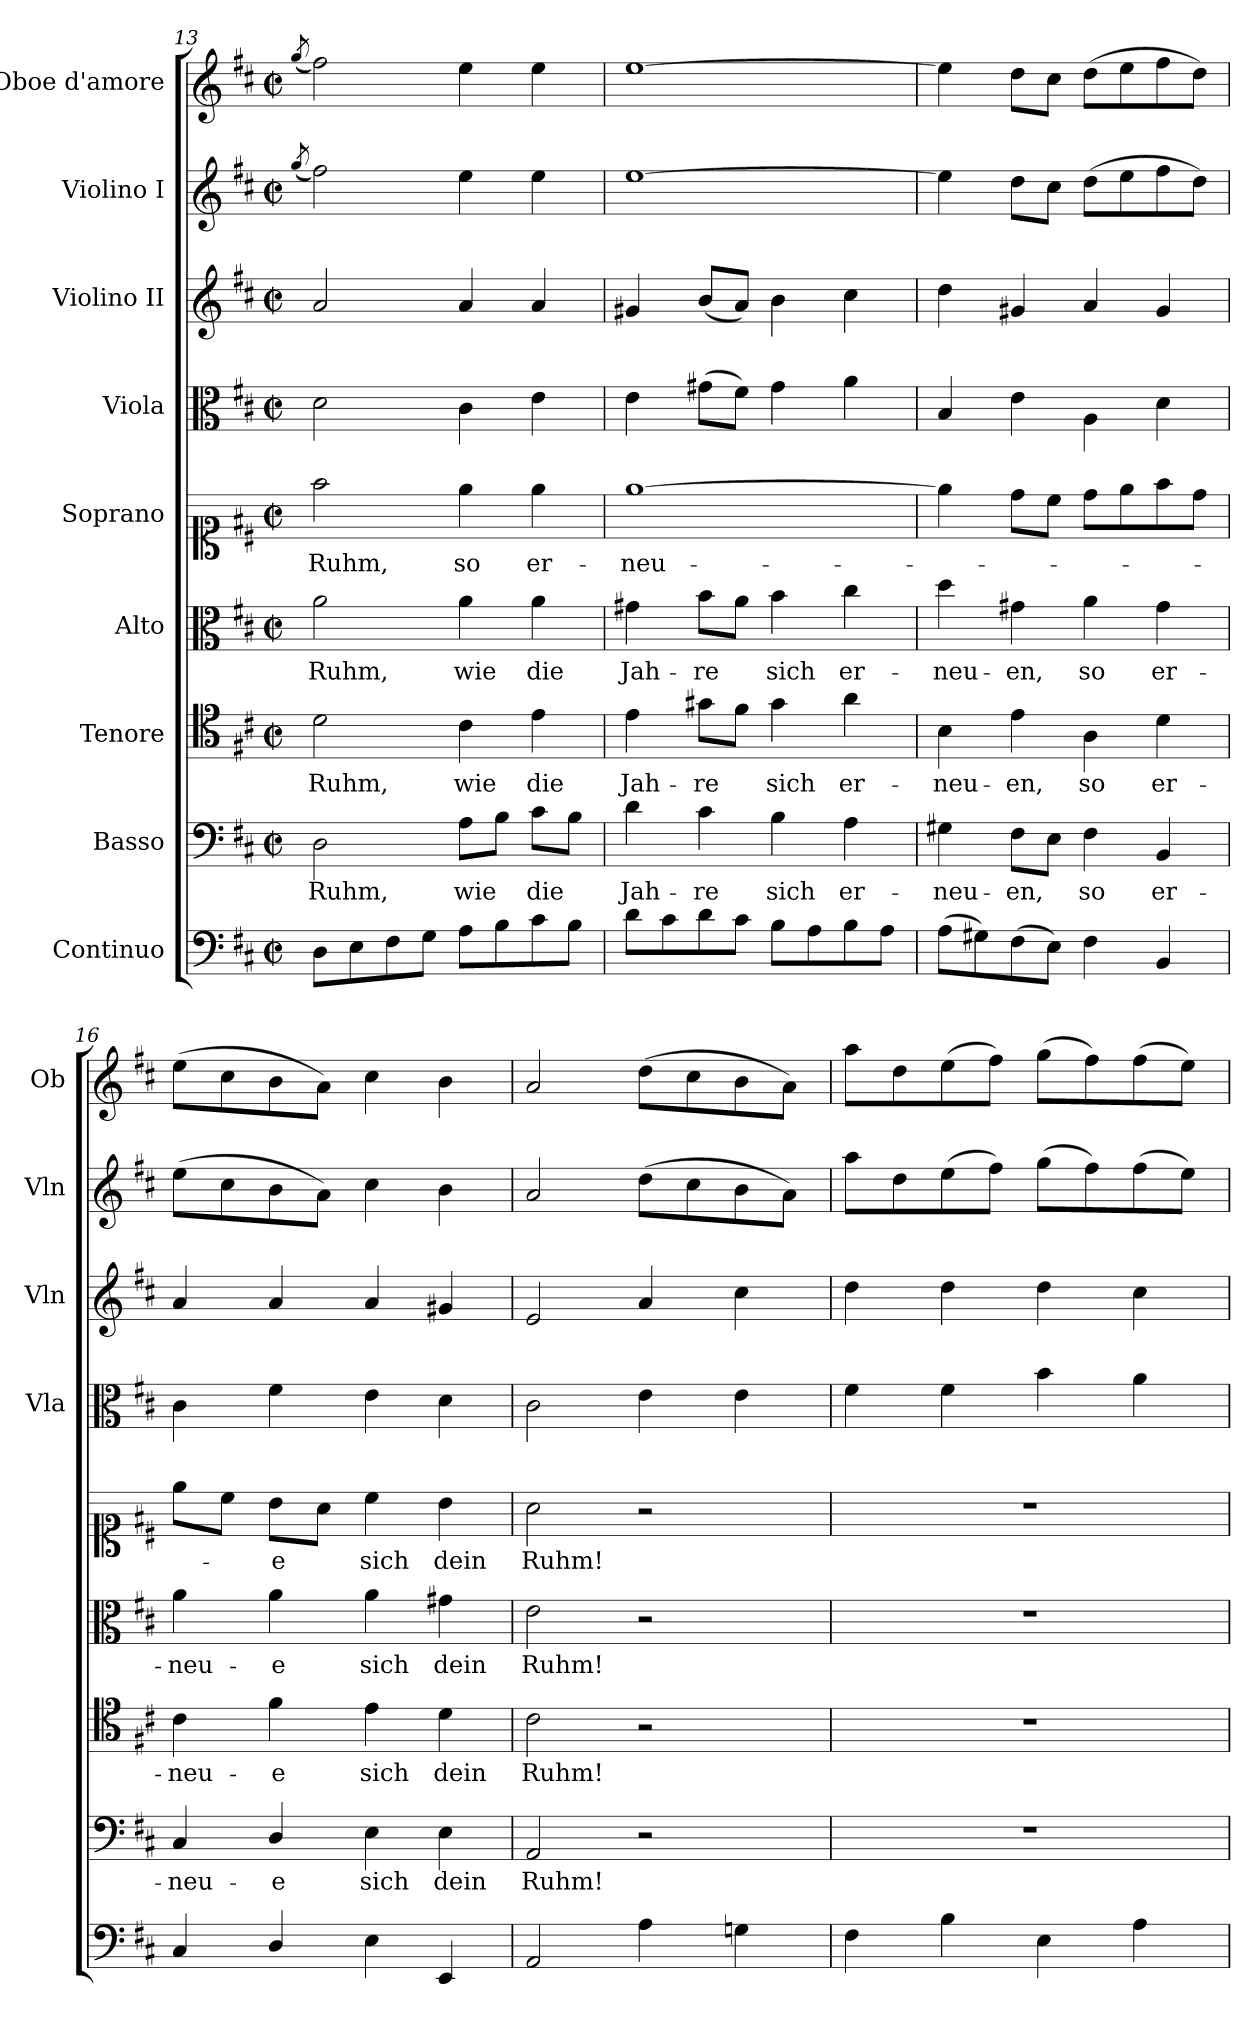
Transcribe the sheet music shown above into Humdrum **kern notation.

**kern	**kern	**text	**kern	**text	**kern	**text	**kern	**text	**kern	**kern	**kern	**kern
*part9	*part8	*part8	*part7	*part7	*part6	*part6	*part5	*part5	*part4	*part3	*part2	*part1
*staff9	*staff8	*staff8	*staff7	*staff7	*staff6	*staff6	*staff5	*staff5	*staff4	*staff3	*staff2	*staff1
*I"Continuo	*I"Basso	*	*I"Tenore	*	*I"Alto	*	*I"Soprano	*	*I"Viola	*I"Violino II	*I"Violino I	*I"Oboe d'amore
*	*	*	*	*	*	*	*	*	*I'Vla	*I'Vln	*I'Vln	*I'Ob
*clefF4	*clefF4	*	*clefC4	*	*clefC3	*	*clefC1	*	*clefC3	*clefG2	*clefG2	*clefG2
*k[f#c#]	*k[f#c#]	*	*k[f#c#]	*	*k[f#c#]	*	*k[f#c#]	*	*k[f#c#]	*k[f#c#]	*k[f#c#]	*k[f#c#]
*M2/2	*M2/2	*	*M2/2	*	*M2/2	*	*M2/2	*	*M2/2	*M2/2	*M2/2	*M2/2
*met(c|)	*met(c|)	*	*met(c|)	*	*met(c|)	*	*met(c|)	*	*met(c|)	*met(c|)	*met(c|)	*met(c|)
=13	=13	=13	=13	=13	=13	=13	=13	=13	=13	=13	=13	=13
.	.	.	.	.	.	.	.	.	.	.	(<8qgg/	(<8qgg/
!	!	!LO:LY:b	!	!LO:LY:b	!	!LO:LY:b	!	!LO:LY:b	!	!	!	!
8D\L	2D\	Ruhm,	2d\	Ruhm,	2a\	Ruhm,	2ff#\	Ruhm,	2d\	2a/	2ff#\)	2ff#\)
8E\	.	.	.	.	.	.	.	.	.	.	.	.
8F#\	.	.	.	.	.	.	.	.	.	.	.	.
8G\J	.	.	.	.	.	.	.	.	.	.	.	.
!	!	!LO:LY:b	!	!LO:LY:b	!	!LO:LY:b	!	!LO:LY:b	!	!	!	!
8A\L	8A\L	wie	4c#\	wie	4a\	wie	4ee\	so	4c#\	4a/	4ee\	4ee\
8B\	8B\J	.	.	.	.	.	.	.	.	.	.	.
!	!	!LO:LY:b	!	!LO:LY:b	!	!LO:LY:b	!	!LO:LY:b	!	!	!	!
8c#\	8c#\L	die	4e\	die	4a\	die	4ee\	er-	4e\	4a/	4ee\	4ee\
8B\J	8B\J	.	.	.	.	.	.	.	.	.	.	.
=14	=14	=14	=14	=14	=14	=14	=14	=14	=14	=14	=14	=14
!	!	!LO:LY:b	!	!LO:LY:b	!	!LO:LY:b	!	!LO:LY:b	!	!	!	!
8d\L	4d\	Jah-	4e\	Jah-	4g#X\	Jah-	[1ee	-neu-	4e\	4g#X/	[1ee	[1ee
8c#\	.	.	.	.	.	.	.	.	.	.	.	.
!	!	!LO:LY:b	!	!LO:LY:b	!	!LO:LY:b	!	!	!	!	!	!
8d\	4c#\	-re	8g#X\L	-re	8b\L	-re	.	.	(>8g#X\L	(<8b/L	.	.
8c#\J	.	.	8f#\J	.	8a\J	.	.	.	8f#\J)	8a/J)	.	.
!	!	!LO:LY:b	!	!LO:LY:b	!	!LO:LY:b	!	!	!	!	!	!
8B\L	4B\	sich	4g#\	sich	4b\	sich	.	.	4g#\	4b\	.	.
8A\	.	.	.	.	.	.	.	.	.	.	.	.
!	!	!LO:LY:b	!	!LO:LY:b	!	!LO:LY:b	!	!	!	!	!	!
8B\	4A\	er-	4a\	er-	4cc#\	er-	.	.	4a\	4cc#\	.	.
8A\J	.	.	.	.	.	.	.	.	.	.	.	.
!!LO:PB:g=z
=15	=15	=15	=15	=15	=15	=15	=15	=15	=15	=15	=15	=15
!	!	!LO:LY:b	!	!LO:LY:b	!	!LO:LY:b	!	!	!	!	!	!
(>8A\L	4G#X\	-neu-	4B\	-neu-	4dd\	-neu-	4ee\]	.	4B/	4dd\	4ee\]	4ee\]
8G#X\)	.	.	.	.	.	.	.	.	.	.	.	.
!	!	!LO:LY:b	!	!LO:LY:b	!	!LO:LY:b	!	!	!	!	!	!
(>8F#\	8F#\L	-en,	4e\	-en,	4g#X\	-en,	8dd\L	.	4e\	4g#X/	8dd\L	8dd\L
8E\J)	8E\J	.	.	.	.	.	8cc#\J	.	.	.	8cc#\J	8cc#\J
!	!	!LO:LY:b	!	!LO:LY:b	!	!LO:LY:b	!	!	!	!	!	!
4F#\	4F#\	so	4A\	so	4a\	so	8dd\L	.	4A\	4a/	(>8dd\L	(>8dd\L
.	.	.	.	.	.	.	8ee\	.	.	.	8ee\	8ee\
!	!	!LO:LY:b	!	!LO:LY:b	!	!LO:LY:b	!	!	!	!	!	!
4BB/	4BB/	er-	4d\	er-	4g#\	er-	8ff#\	.	4d\	4g#/	8ff#\	8ff#\
.	.	.	.	.	.	.	8dd\J	.	.	.	8dd\J)	8dd\J)
=16	=16	=16	=16	=16	=16	=16	=16	=16	=16	=16	=16	=16
!	!	!LO:LY:b	!	!LO:LY:b	!	!LO:LY:b	!	!	!	!	!	!
4C#/	4C#/	-neu-	4c#\	-neu-	4a\	-neu-	8ee\L	.	4c#\	4a/	(>8ee\L	(>8ee\L
.	.	.	.	.	.	.	8cc#\J	.	.	.	8cc#\	8cc#\
!	!	!LO:LY:b	!	!LO:LY:b	!	!LO:LY:b	!	!LO:LY:b	!	!	!	!
4D/	4D/	-e	4f#\	-e	4a\	-e	8b\L	-e	4f#\	4a/	8b\	8b\
.	.	.	.	.	.	.	8a\J	.	.	.	8a\J)	8a\J)
!	!	!LO:LY:b	!	!LO:LY:b	!	!LO:LY:b	!	!LO:LY:b	!	!	!	!
4E\	4E\	sich	4e\	sich	4a\	sich	4cc#\	sich	4e\	4a/	4cc#\	4cc#\
!	!	!LO:LY:b	!	!LO:LY:b	!	!LO:LY:b	!	!LO:LY:b	!	!	!	!
4EE/	4E\	dein	4d\	dein	4g#X\	dein	4b\	dein	4d\	4g#X/	4b\	4b\
=17	=17	=17	=17	=17	=17	=17	=17	=17	=17	=17	=17	=17
!	!	!LO:LY:b	!	!LO:LY:b	!	!LO:LY:b	!	!LO:LY:b	!	!	!	!
2AA/	2AA/	Ruhm!	2c#\	Ruhm!	2e\	Ruhm!	2a\	Ruhm!	2c#\	2e/	2a/	2a/
4A\	2r	.	2r	.	2r	.	2r	.	4e\	4a/	(>8dd\L	(>8dd\L
.	.	.	.	.	.	.	.	.	.	.	8cc#\	8cc#\
4Gn\	.	.	.	.	.	.	.	.	4e\	4cc#\	8b\	8b\
.	.	.	.	.	.	.	.	.	.	.	8a\J)	8a\J)
=18	=18	=18	=18	=18	=18	=18	=18	=18	=18	=18	=18	=18
4F#\	1r	.	1r	.	1r	.	1r	.	4f#\	4dd\	8aa\L	8aa\L
.	.	.	.	.	.	.	.	.	.	.	8dd\	8dd\
4B\	.	.	.	.	.	.	.	.	4f#\	4dd\	(>8ee\	(>8ee\
.	.	.	.	.	.	.	.	.	.	.	8ff#\J)	8ff#\J)
4E\	.	.	.	.	.	.	.	.	4b\	4dd\	(>8gg\L	(>8gg\L
.	.	.	.	.	.	.	.	.	.	.	8ff#\)	8ff#\)
4A\	.	.	.	.	.	.	.	.	4a\	4cc#\	(>8ff#\	(>8ff#\
.	.	.	.	.	.	.	.	.	.	.	8ee\J)	8ee\J)
=	=	=	=	=	=	=	=	=	=	=	=	=
*-	*-	*-	*-	*-	*-	*-	*-	*-	*-	*-	*-	*-
